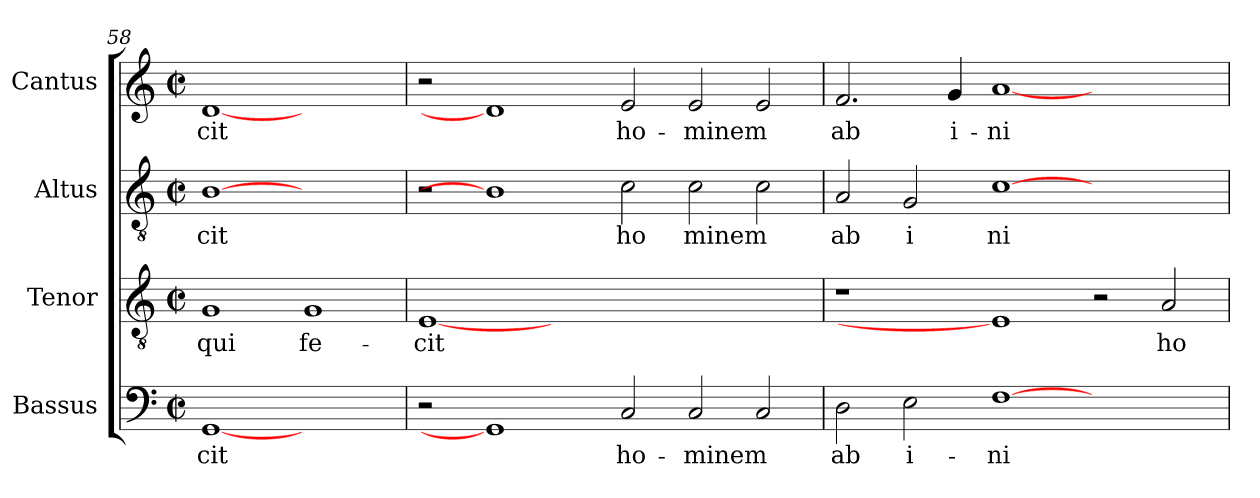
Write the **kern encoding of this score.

**kern	**text	**kern	**text	**kern	**text	**kern	**text
*part4	*part4	*part3	*part3	*part2	*part2	*part1	*part1
*staff4	*staff4	*staff3	*staff3	*staff2	*staff2	*staff1	*staff1
*I"Bassus	*	*I"Tenor	*	*I"Altus	*	*I"Cantus	*
*clefF4	*	*clefGv2	*	*clefGv2	*	*clefG2	*
*k[]	*	*k[]	*	*k[]	*	*k[]	*
*C:	*	*C:	*	*C:	*	*C:	*
*M2/2	*	*M2/2	*	*M2/2	*	*M2/2	*
*met(c|)	*	*met(c|)	*	*met(c|)	*	*met(c|)	*
=58	=58	=58	=58	=58	=58	=58	=58
!	!LO:LY:b:cj	!	!LO:LY:b:cj	!	!LO:LY:b:cj	!	!LO:LY:b:cj
[1GG	-cit	1G	qui	[1B	cit	[1d	-cit
!	!	!	!LO:LY:b:cj	!	!	!	!
1ryy	.	1G	fe-	1ryy	.	1ryy	.
=59	=59	=59	=59	=59	=59	=59	=59
!	!	!	!LO:LY:b:cj	!	!	!	!
2r	.	[1E	-cit	2r	.	2r	.
1GG]	.	.	.	1B]	.	1d]	.
.	.	0ryy	.	.	.	.	.
!	!LO:LY:b:cj	!	!	!	!LO:LY:b:cj	!	!LO:LY:b:cj
2C/	ho-	.	.	2c\	ho	2e/	ho-
!	!LO:LY:b:cj	!	!	!	!LO:LY:b:cj	!	!LO:LY:b:cj
2C/	-minem	.	.	2c\	minem	2e/	-minem
!	!LO:LY:b:cj	!	!	!	!LO:LY:b:cj	!	!LO:LY:b:cj
2C/	.	.	.	2c\	.	2e/	.
=60	=60	=60	=60	=60	=60	=60	=60
!	!LO:LY:b:cj	!	!	!	!LO:LY:b:cj	!	!LO:LY:b:cj
2D\	ab	1r	.	2A/	ab	2.f/	ab
!	!LO:LY:b:cj	!	!	!	!LO:LY:b:cj	!	!
2E\	i-	.	.	2G/	i	.	.
!	!	!	!	!	!	!	!LO:LY:b:cj
.	.	.	.	.	.	4g/	i-
!	!LO:LY:b:cj	!	!	!	!LO:LY:b:cj	!	!LO:LY:b:cj
[<1F	-ni-	1E]	.	[<1c	ni	[<1a	-ni-
1ryy	.	2r	.	1ryy	.	1ryy	.
!	!	!	!LO:LY:b:cj	!	!	!	!
.	.	2A/	ho-	.	.	.	.
=	=	=	=	=	=	=	=
*-	*-	*-	*-	*-	*-	*-	*-
